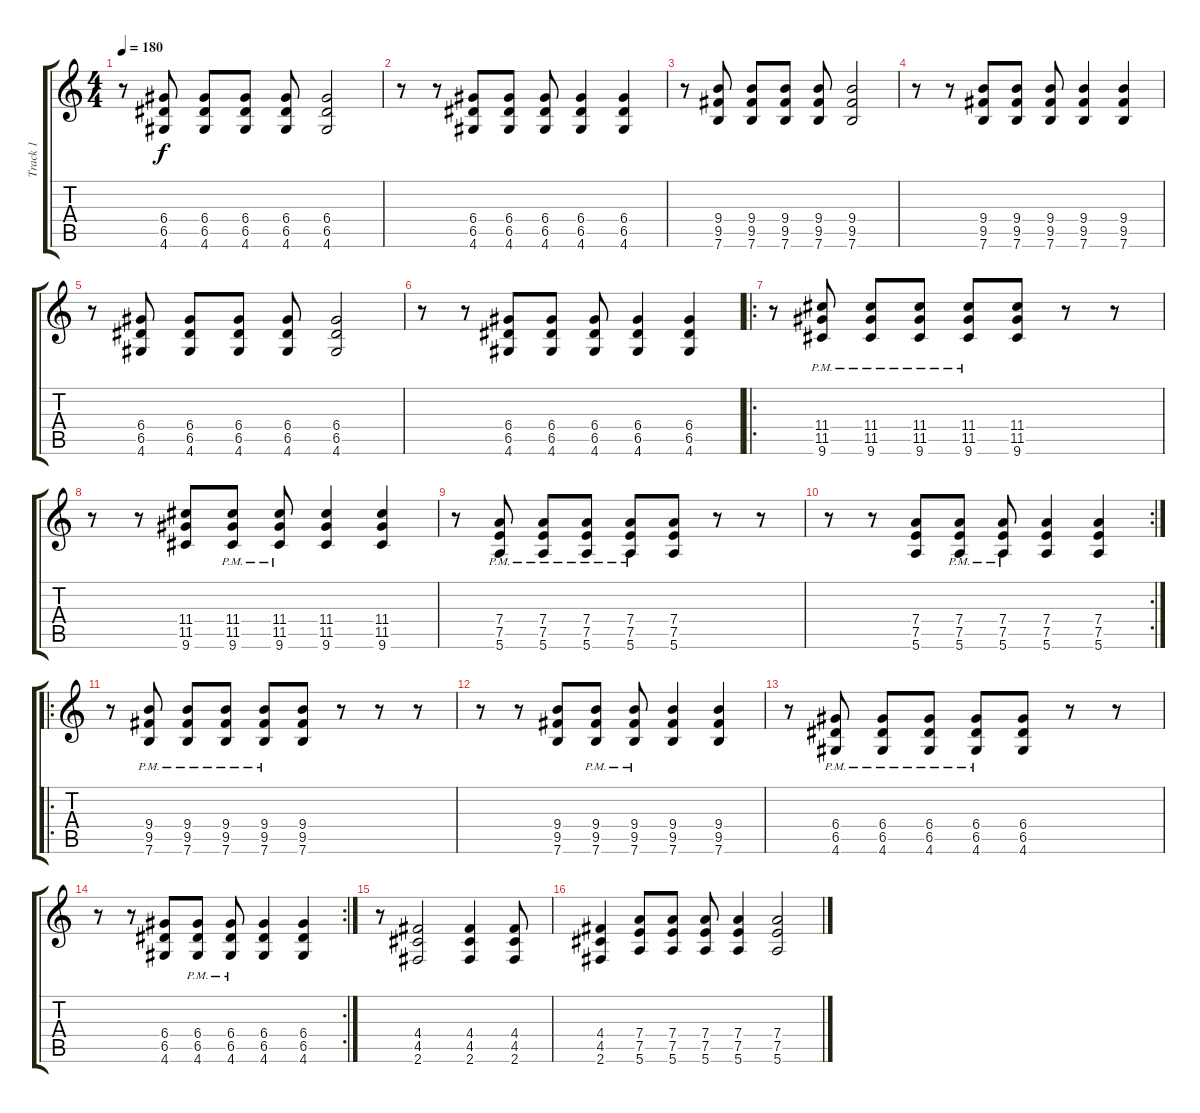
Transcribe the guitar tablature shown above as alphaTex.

\track ("Track 1" "Track 1") {instrument distortionguitar}
\staff {score tabs}
\tuning (E4 B3 G3 D3 A2 E2) {hide}
\ts (4 4)
\tempo 180
\clef g2
\ks c
r.8{dy f} (6.4 6.5 4.6).8 (6.4 6.5 4.6).8 (6.4 6.5 4.6).8 (6.4 6.5 4.6).8 (6.4 6.5 4.6).2 |
r.8 r.8 (6.4 6.5 4.6).8 (6.4 6.5 4.6).8 (6.4 6.5 4.6).8 (6.4 6.5 4.6).4 (6.4 6.5 4.6).4 |
r.8 (9.4 9.5 7.6).8 (9.4 9.5 7.6).8 (9.4 9.5 7.6).8 (9.4 9.5 7.6).8 (9.4 9.5 7.6).2 |
r.8 r.8 (9.4 9.5 7.6).8 (9.4 9.5 7.6).8 (9.4 9.5 7.6).8 (9.4 9.5 7.6).4 (9.4 9.5 7.6).4 |
r.8 (6.4 6.5 4.6).8 (6.4 6.5 4.6).8 (6.4 6.5 4.6).8 (6.4 6.5 4.6).8 (6.4 6.5 4.6).2 |
r.8 r.8 (6.4 6.5 4.6).8 (6.4 6.5 4.6).8 (6.4 6.5 4.6).8 (6.4 6.5 4.6).4 (6.4 6.5 4.6).4 |
\ro
r.8 (11.4{pm} 11.5{pm} 9.6{pm}).8 (11.4{pm} 11.5{pm} 9.6{pm}).8 (11.4{pm} 11.5{pm} 9.6{pm}).8 (11.4{pm} 11.5{pm} 9.6{pm}).8 (11.4 11.5 9.6).8 r.8 r.8 |
r.8 r.8 (11.4 11.5 9.6).8 (11.4{pm} 11.5{pm} 9.6{pm}).8 (11.4{pm} 11.5{pm} 9.6{pm}).8 (11.4 11.5 9.6).4 (11.4 11.5 9.6).4 |
r.8 (7.4{pm} 7.5{pm} 5.6{pm}).8 (7.4{pm} 7.5{pm} 5.6{pm}).8 (7.4{pm} 7.5{pm} 5.6{pm}).8 (7.4{pm} 7.5{pm} 5.6{pm}).8 (7.4 7.5 5.6).8 r.8 r.8 |
\rc 2
r.8 r.8 (7.4 7.5 5.6).8 (7.4{pm} 7.5{pm} 5.6{pm}).8 (7.4{pm} 7.5{pm} 5.6{pm}).8 (7.4 7.5 5.6).4 (7.4 7.5 5.6).4 |
\ro
r.8 (9.4{pm} 9.5{pm} 7.6{pm}).8 (9.4{pm} 9.5{pm} 7.6{pm}).8 (9.4{pm} 9.5{pm} 7.6{pm}).8 (9.4{pm} 9.5{pm} 7.6{pm}).8 (9.4 9.5 7.6).8 r.8 r.8 r.8 |
r.8 r.8 (9.4 9.5 7.6).8 (9.4{pm} 9.5{pm} 7.6{pm}).8 (9.4{pm} 9.5{pm} 7.6{pm}).8 (9.4 9.5 7.6).4 (9.4 9.5 7.6).4 |
r.8 (6.4{pm} 6.5{pm} 4.6{pm}).8 (6.4{pm} 6.5{pm} 4.6{pm}).8 (6.4{pm} 6.5{pm} 4.6{pm}).8 (6.4{pm} 6.5{pm} 4.6{pm}).8 (6.4 6.5 4.6).8 r.8 r.8 |
\rc 2
r.8 r.8 (6.4 6.5 4.6).8 (6.4{pm} 6.5{pm} 4.6{pm}).8 (6.4{pm} 6.5{pm} 4.6{pm}).8 (6.4 6.5 4.6).4 (6.4 6.5 4.6).4 |
r.8 (4.4 4.5 2.6).2 (4.4 4.5 2.6).4 (4.4 4.5 2.6).8 |
(4.4 4.5 2.6).4 (7.4 7.5 5.6).8 (7.4 7.5 5.6).8 (7.4 7.5 5.6).8 (7.4 7.5 5.6).4 (7.4 7.5 5.6).2
